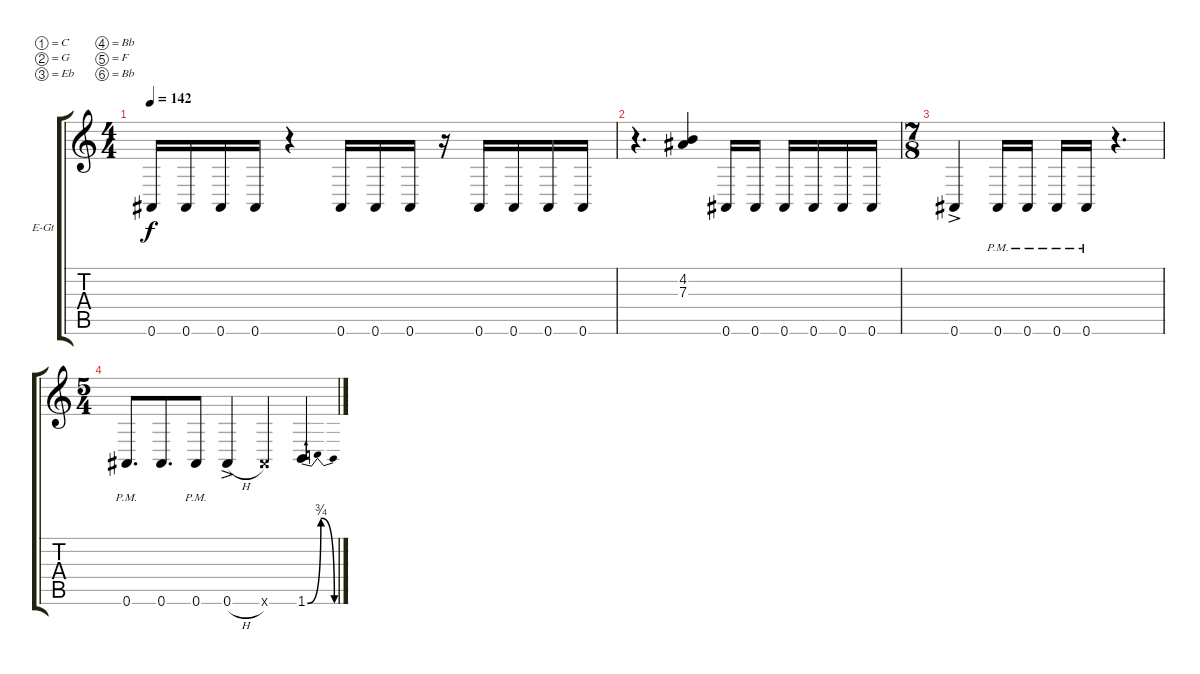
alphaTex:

\bracketExtendMode groupsimilarinstruments
\firstSystemTrackNameOrientation horizontal
\otherSystemsTrackNameOrientation horizontal
\track ("Track 1" "E-Gt") {instrument distortionguitar}
\staff {score tabs}
\tuning (C4 G3 Eb3 Bb2 F2 Bb1)
\ts (4 4)
\tempo 142
\clef g2
\ks c
0.6.16{dy f} 0.6.16 0.6.16 0.6.16 r.4 0.6.16 0.6.16 0.6.16 r.16 0.6.16 0.6.16 0.6.16 0.6.16 |
r.4{d} (4.2 7.3).4 0.6.16 0.6.16 0.6.16 0.6.16 0.6.16 0.6.16 |
\ts (7 8)
\beaming (8 3 2 2)
0.6{ac}.4 0.6{pm}.16 0.6{pm}.16 0.6{pm}.16 0.6{pm}.16 r.4{d} |
\ts (5 4)
\beaming (8 6 4)
0.6{pm}.8{d} 0.6.8{d} 0.6{pm}.8 0.6{h ac}.4 0.6{x}.4 1.6{be (bendrelease 0 0 30 3 30 3 60 0)}.4
